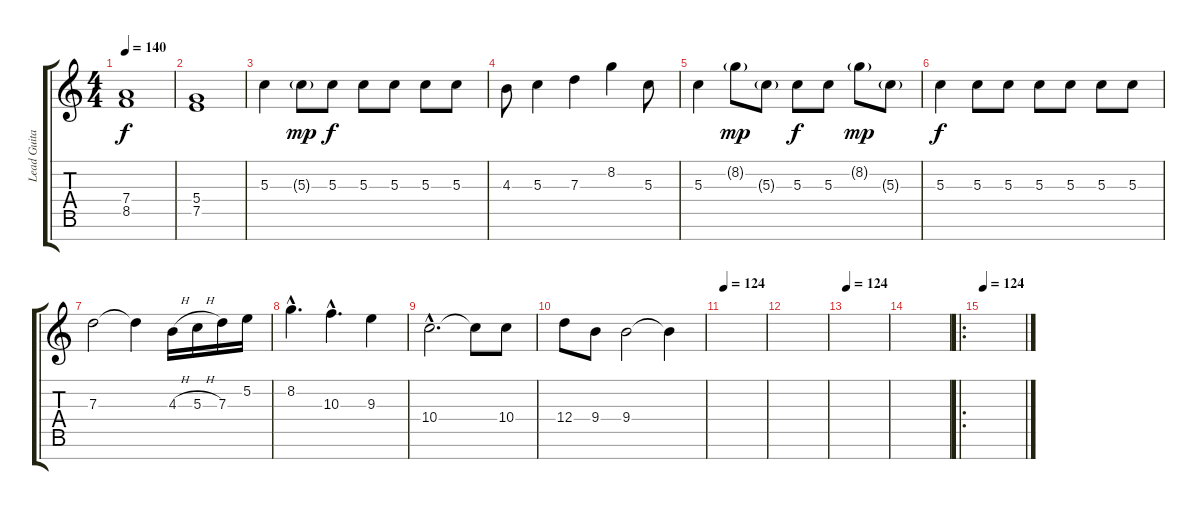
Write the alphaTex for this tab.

\track ("Lead Guitar I" "Lead Guita") {instrument distortionguitar}
\staff {score tabs}
\tuning (E4 B3 G3 D3 A2 E2 B1) {hide}
\ts (4 4)
\tempo 140
\clef g2
\ks c
(7.4 8.5).1{dy f} |
(5.4 7.5).1 |
5.3.4 5.3{g}.8{dy mp} 5.3.8{dy f} 5.3.8 5.3.8 5.3.8 5.3.8 |
4.3.8 5.3.4 7.3.4 8.2.4 5.3.8 |
5.3.4 8.2{g}.8{dy mp} 5.3{g}.8 5.3.8{dy f} 5.3.8 8.2{g}.8{dy mp} 5.3{g}.8 |
5.3.4{dy f} 5.3.8 5.3.8 5.3.8 5.3.8 5.3.8 5.3.8 |
7.3.2 7.3{t}.4 4.3{h}.16 5.3{h}.16 7.3.16 5.2.16 |
8.2{hac}.4{d} 10.3{hac}.4{d} 9.3.4 |
10.4{hac}.2{d} 10.4{t}.8 10.4.8 |
12.4.8 9.4.8 9.4.2 9.4{t}.4 |
\tempo 124
|
|
\tempo 124
|
|
\ro
\tempo 124
